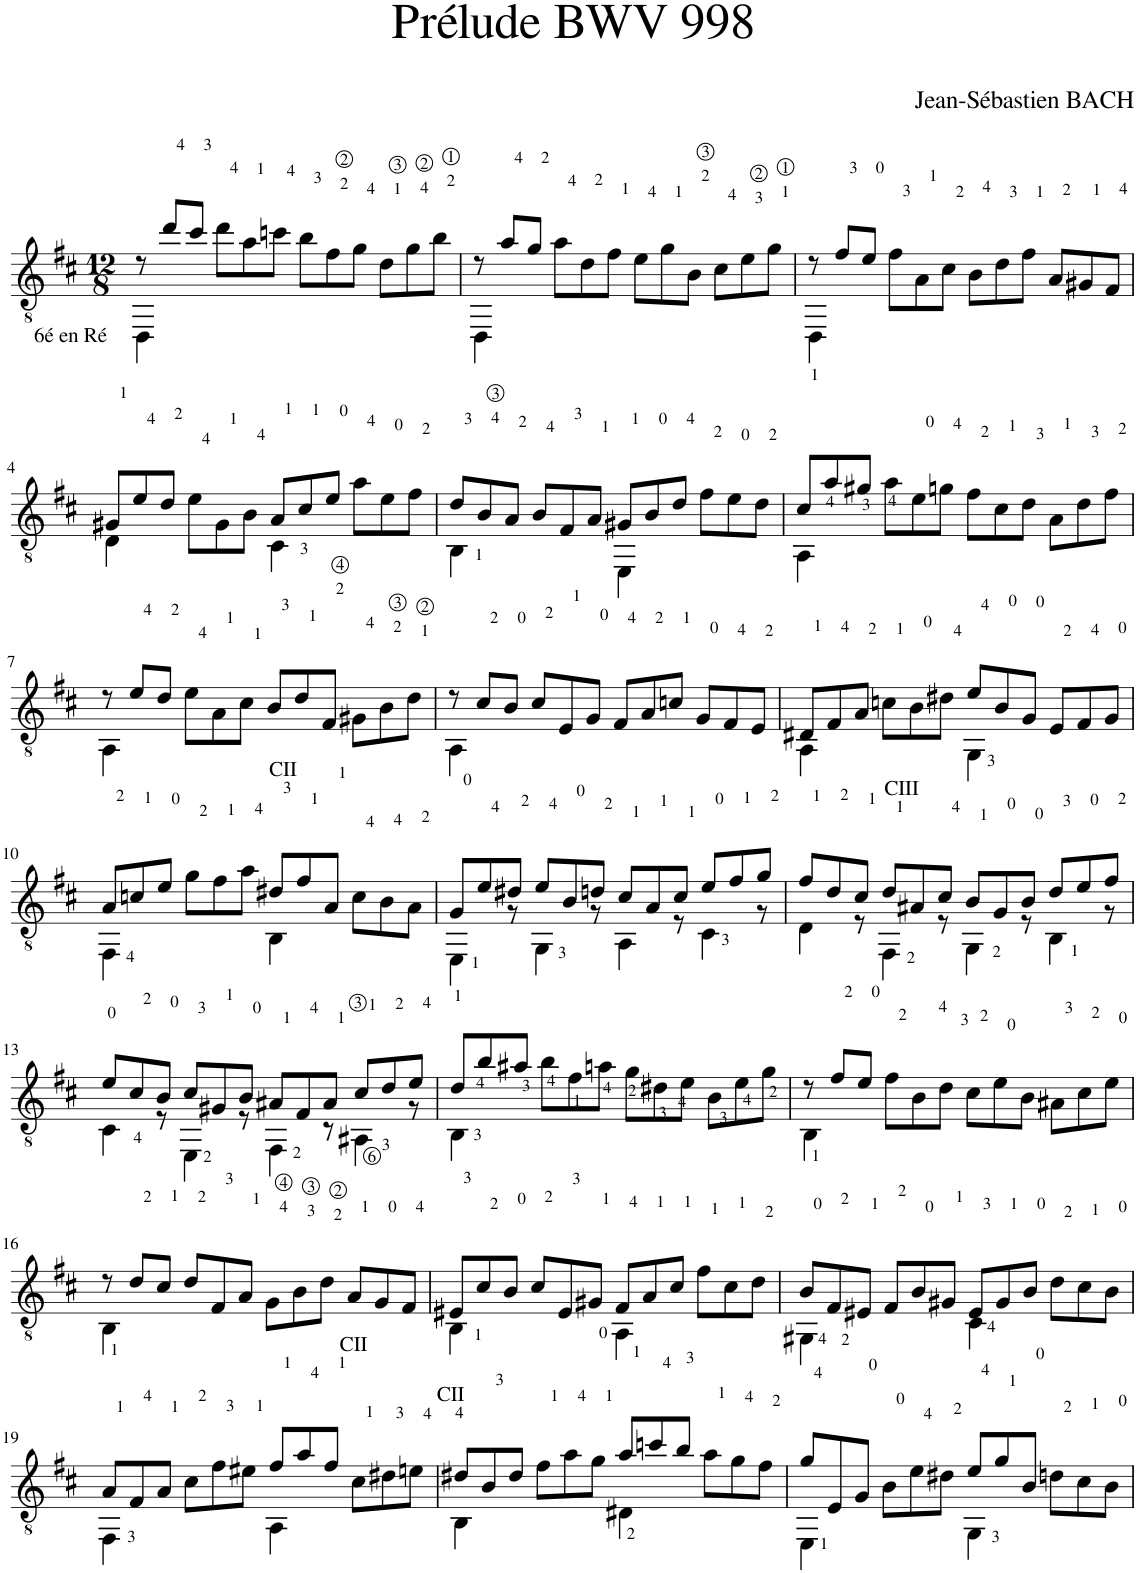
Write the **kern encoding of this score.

**kern
*part1
*staff1
*I"Guitare classique
*I'Guit.
*clefGv2
*k[f#c#]
*M12/8
=1
*^
!LO:TX:b:t=6é en Ré	!
8r	4DD\
8dd/L	.
8cc#/J	1ryy
8dd\L	.
8a\	.
8ccn\J	.
8b\L	.
8f#\	.
8g\J	.
8d\L	.
8g\	4ryy
8b\J	.
=2	=2
8r	4DD\
8a/L	.
8g/J	1ryy
8a\L	.
8d\	.
8f#\J	.
8e\L	.
8g\	.
8B\J	.
8c#\L	.
8e\	4ryy
8g\J	.
=3	=3
8r	4DD\
8f#/L	.
8e/J	1ryy
8f#\L	.
8A\	.
8c#\J	.
8B\L	.
8d\	.
8f#\J	.
8A/L	.
8G#X/	4ryy
8F#/J	.
!!LO:LB:g=z	!!
=4	=4
8G#X/L	4D\
8e/	.
8d/J	2ryy
8e\L	.
8G#\	.
8B\J	.
8A/L	4C#\
8c#/	.
8e/J	2ryy
8a\L	.
8e\	.
8f#\J	.
=5	=5
8d/L	4BB\
8B/	.
8A/J	2ryy
8B/L	.
8F#/	.
8A/J	.
8G#X/L	4EE\
8B/	.
8d/J	2ryy
8f#\L	.
8e\	.
8d\J	.
=6	=6
8c#/L	4AA\
8a/	.
8g#X/J	1ryy
8a\L	.
8e\	.
8gn\J	.
8f#\L	.
8c#\	.
8d\J	.
8A\L	.
8d\	4ryy
8f#\J	.
!!LO:LB:g=z	!!
=7	=7
8r	4AA\
8e/L	.
8d/J	1ryy
8e\L	.
8A\	.
8c#\J	.
8B/L	.
8d/	.
8F#/J	.
8G#X\L	.
8B\	4ryy
8d\J	.
=8	=8
8r	4AA\
8c#/L	.
8B/J	1ryy
8c#/L	.
8E/	.
8G/J	.
8F#/L	.
8A/	.
8cn/J	.
8G/L	.
8F#/	4ryy
8E/J	.
=9	=9
8D#X/L	4AA\
8F#/	.
8A/J	2ryy
8cn\L	.
8B\	.
8d#X\J	.
8e/L	4GG\
8B/	.
8G/J	2ryy
8E/L	.
8F#/	.
8G/J	.
!!LO:LB:g=z	!!
=10	=10
8A/L	4FF#\
8cn/	.
8e/J	2ryy
8g\L	.
8f#\	.
8a\J	.
8d#X/L	4BB\
8f#/	.
!LO:TX:a:t=CII	!
8A/J	2ryy
8c\L	.
8B\	.
8A\J	.
=11	=11
8G/L	4EE\
8e/	.
8d#X/J	8r
8e/L	4GG\
8B/	.
8dn/J	8r
8c#/L	4AA\
8A/	.
8c#/J	8r
8e/L	4C#\
8f#/	.
8g/J	8r
=12	=12
8f#/L	4D\
!LO:TX:a:t=CIII	!
8d/	.
8c#/J	8r
8d/L	4FF#\
8A#X/	.
8c#/J	8r
8B/L	4GG\
8G/	.
8B/J	8r
8d/L	4BB\
8e/	.
8f#/J	8r
!!LO:LB:g=z	!!
=13	=13
8e/L	4C#\
8c#/	.
8B/J	8r
8c#/L	4EE\
8G#X/	.
8B/J	8r
8A#X/L	4FF#\
8F#/	.
8A#/J	8r
8c#/L	4AA#X\
8d/	.
8e/J	8r
=14	=14
8d/L	4BB\
8b/	.
8a#X/J	1ryy
8b\L	.
8f#\	.
8an\J	.
8g\L	.
8d#X\	.
8e\J	.
8B\L	.
8e\	4ryy
8g\J	.
=15	=15
8r	4BB\
8f#/L	.
8e/J	1ryy
8f#\L	.
8B\	.
8d\J	.
8c#\L	.
8e\	.
8B\J	.
8A#X\L	.
8c#\	4ryy
8e\J	.
!!LO:LB:g=z	!!
=16	=16
8r	4BB\
8d/L	.
8c#/J	1ryy
8d/L	.
8F#/	.
8A/J	.
8G\L	.
8B\	.
8d\J	.
8A/L	.
8G/	4ryy
8F#/J	.
=17	=17
8E#X/L	4BB\
8c#/	.
8B/J	2ryy
8c#/L	.
8E#/	.
8G#X/J	.
8F#/L	4AA\
8A/	.
8c#/J	2ryy
8f#\L	.
8c#\	.
8d\J	.
=18	=18
8B/L	4GG#X\
8F#/	.
8E#X/J	2ryy
8F#/L	.
8B/	.
8G#X/J	.
8E#/L	4C#\
8G#/	.
8B/J	2ryy
8d\L	.
8c#\	.
8B\J	.
!!LO:LB:g=z	!!
=19	=19
8A/L	4FF#\
8F#/	.
8A/J	2ryy
8c#\L	.
8f#\	.
8e#X\J	.
8f#/L	4AA\
8a/	.
!LO:TX:a:t=CII	!
8f#/J	2ryy
8c#\L	.
8d#X\	.
8en\J	.
=20	=20
!LO:TX:a:t=CII	!
8d#X/L	4BB\
8B/	.
8d#/J	2ryy
8f#\L	.
8a\	.
8g\J	.
8a/L	4D#X\
8ccn/	.
8b/J	2ryy
8a\L	.
8g\	.
8f#\J	.
=21	=21
8g/L	4EE\
8E/	.
8G/J	2ryy
8B\L	.
8e\	.
8d#X\J	.
8e/L	4GG\
8g/	.
8B/J	2ryy
8dn\L	.
8c#\	.
8B\J	.
*v	*v
=
*-
